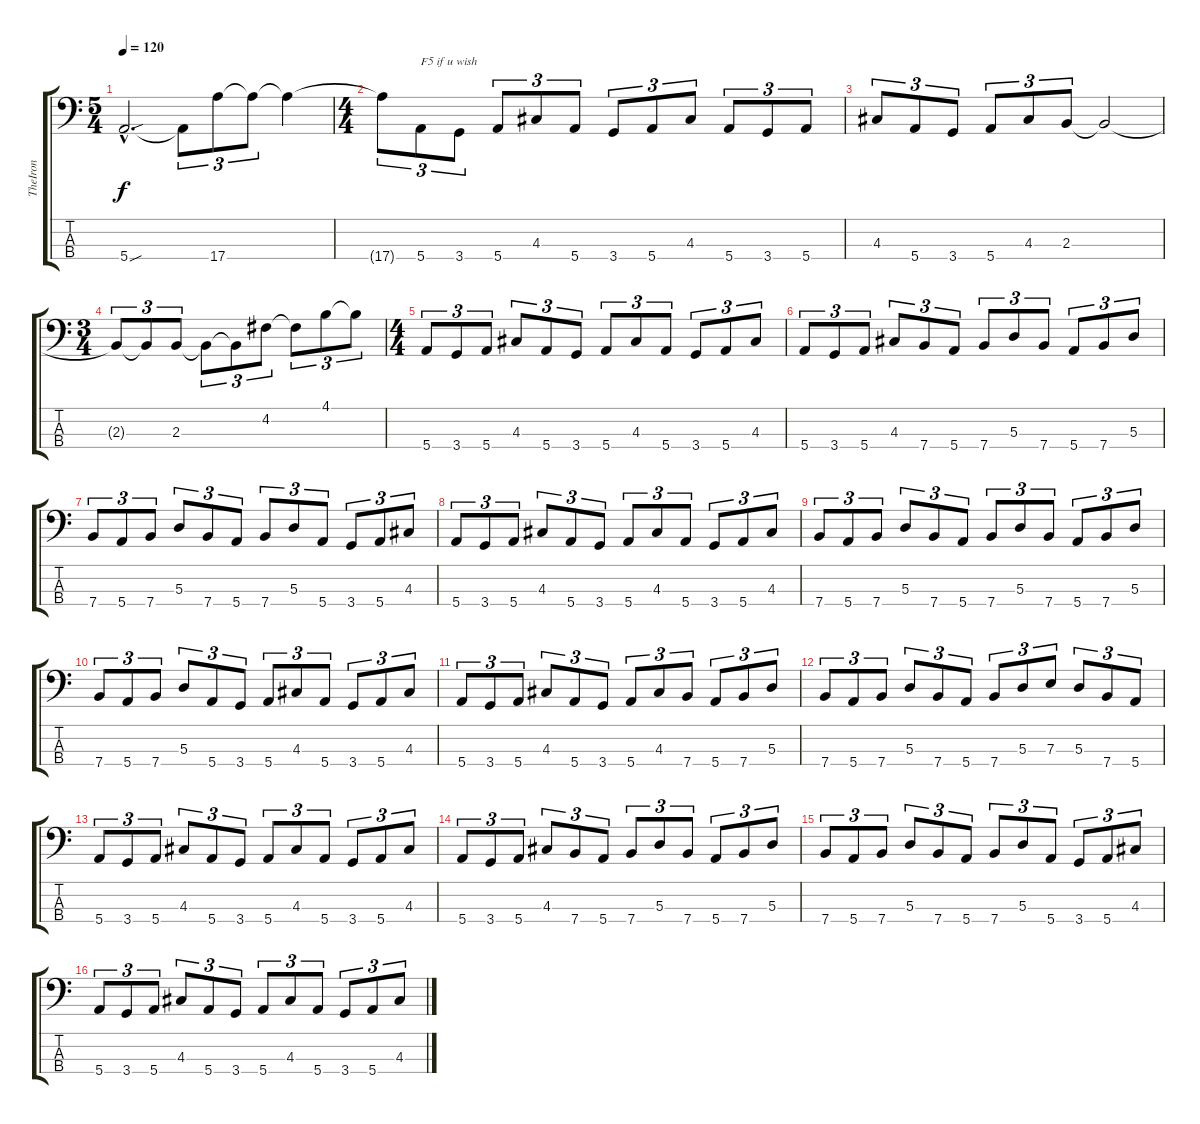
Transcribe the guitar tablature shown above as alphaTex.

\track ("TheIron" "TheIron") {instrument electricbassfinger}
\staff {score tabs}
\tuning (G2 D2 A1 E1) {hide}
\ts (5 4)
\tempo 120
\clef f4
\ks c
5.4{sou hac}.2{d txt "" dy f instrument electricbassfinger} 5.4{t}.8{tu (3 2)} 17.4.8{tu (3 2)} 17.4{t}.8{tu (3 2)} 17.4{t}.4 |
\ts (4 4)
17.4{t}.8{tu (3 2)} 5.4.8{tu (3 2) txt "F5 if u wish"} 3.4.8{tu (3 2)} 5.4.8{tu (3 2)} 4.3.8{tu (3 2)} 5.4.8{tu (3 2)} 3.4.8{tu (3 2)} 5.4.8{tu (3 2)} 4.3.8{tu (3 2)} 5.4.8{tu (3 2)} 3.4.8{tu (3 2)} 5.4.8{tu (3 2)} |
4.3.8{tu (3 2)} 5.4.8{tu (3 2)} 3.4.8{tu (3 2)} 5.4.8{tu (3 2)} 4.3.8{tu (3 2)} 2.3.8{tu (3 2)} 2.3{t}.2 |
\ts (3 4)
2.3{t}.8{tu (3 2)} 2.3{t}.8{tu (3 2)} 2.3.8{tu (3 2)} 2.3{t}.8{tu (3 2)} 2.3{t}.8{tu (3 2)} 4.2.8{tu (3 2)} 4.2{t}.8{tu (3 2)} 4.1.8{tu (3 2)} 4.1{t}.8{tu (3 2)} |
\ts (4 4)
5.4.8{tu (3 2)} 3.4.8{tu (3 2)} 5.4.8{tu (3 2)} 4.3.8{tu (3 2)} 5.4.8{tu (3 2)} 3.4.8{tu (3 2)} 5.4.8{tu (3 2)} 4.3.8{tu (3 2)} 5.4.8{tu (3 2)} 3.4.8{tu (3 2)} 5.4.8{tu (3 2)} 4.3.8{tu (3 2)} |
5.4.8{tu (3 2)} 3.4.8{tu (3 2)} 5.4.8{tu (3 2)} 4.3.8{tu (3 2)} 7.4.8{tu (3 2)} 5.4.8{tu (3 2)} 7.4.8{tu (3 2)} 5.3.8{tu (3 2)} 7.4.8{tu (3 2)} 5.4.8{tu (3 2)} 7.4.8{tu (3 2)} 5.3.8{tu (3 2)} |
7.4.8{tu (3 2)} 5.4.8{tu (3 2)} 7.4.8{tu (3 2)} 5.3.8{tu (3 2)} 7.4.8{tu (3 2)} 5.4.8{tu (3 2)} 7.4.8{tu (3 2)} 5.3.8{tu (3 2)} 5.4.8{tu (3 2)} 3.4.8{tu (3 2)} 5.4.8{tu (3 2)} 4.3.8{tu (3 2)} |
5.4.8{tu (3 2)} 3.4.8{tu (3 2)} 5.4.8{tu (3 2)} 4.3.8{tu (3 2)} 5.4.8{tu (3 2)} 3.4.8{tu (3 2)} 5.4.8{tu (3 2)} 4.3.8{tu (3 2)} 5.4.8{tu (3 2)} 3.4.8{tu (3 2)} 5.4.8{tu (3 2)} 4.3.8{tu (3 2)} |
7.4.8{tu (3 2)} 5.4.8{tu (3 2)} 7.4.8{tu (3 2)} 5.3.8{tu (3 2)} 7.4.8{tu (3 2)} 5.4.8{tu (3 2)} 7.4.8{tu (3 2)} 5.3.8{tu (3 2)} 7.4.8{tu (3 2)} 5.4.8{tu (3 2)} 7.4.8{tu (3 2)} 5.3.8{tu (3 2)} |
7.4.8{tu (3 2)} 5.4.8{tu (3 2)} 7.4.8{tu (3 2)} 5.3.8{tu (3 2)} 5.4.8{tu (3 2)} 3.4.8{tu (3 2)} 5.4.8{tu (3 2)} 4.3.8{tu (3 2)} 5.4.8{tu (3 2)} 3.4.8{tu (3 2)} 5.4.8{tu (3 2)} 4.3.8{tu (3 2)} |
5.4.8{tu (3 2)} 3.4.8{tu (3 2)} 5.4.8{tu (3 2)} 4.3.8{tu (3 2)} 5.4.8{tu (3 2)} 3.4.8{tu (3 2)} 5.4.8{tu (3 2)} 4.3.8{tu (3 2)} 7.4.8{tu (3 2)} 5.4.8{tu (3 2)} 7.4.8{tu (3 2)} 5.3.8{tu (3 2)} |
7.4.8{tu (3 2)} 5.4.8{tu (3 2)} 7.4.8{tu (3 2)} 5.3.8{tu (3 2)} 7.4.8{tu (3 2)} 5.4.8{tu (3 2)} 7.4.8{tu (3 2)} 5.3.8{tu (3 2)} 7.3.8{tu (3 2)} 5.3.8{tu (3 2)} 7.4.8{tu (3 2)} 5.4.8{tu (3 2)} |
5.4.8{tu (3 2)} 3.4.8{tu (3 2)} 5.4.8{tu (3 2)} 4.3.8{tu (3 2)} 5.4.8{tu (3 2)} 3.4.8{tu (3 2)} 5.4.8{tu (3 2)} 4.3.8{tu (3 2)} 5.4.8{tu (3 2)} 3.4.8{tu (3 2)} 5.4.8{tu (3 2)} 4.3.8{tu (3 2)} |
5.4.8{tu (3 2)} 3.4.8{tu (3 2)} 5.4.8{tu (3 2)} 4.3.8{tu (3 2)} 7.4.8{tu (3 2)} 5.4.8{tu (3 2)} 7.4.8{tu (3 2)} 5.3.8{tu (3 2)} 7.4.8{tu (3 2)} 5.4.8{tu (3 2)} 7.4.8{tu (3 2)} 5.3.8{tu (3 2)} |
7.4.8{tu (3 2)} 5.4.8{tu (3 2)} 7.4.8{tu (3 2)} 5.3.8{tu (3 2)} 7.4.8{tu (3 2)} 5.4.8{tu (3 2)} 7.4.8{tu (3 2)} 5.3.8{tu (3 2)} 5.4.8{tu (3 2)} 3.4.8{tu (3 2)} 5.4.8{tu (3 2)} 4.3.8{tu (3 2)} |
5.4.8{tu (3 2)} 3.4.8{tu (3 2)} 5.4.8{tu (3 2)} 4.3.8{tu (3 2)} 5.4.8{tu (3 2)} 3.4.8{tu (3 2)} 5.4.8{tu (3 2)} 4.3.8{tu (3 2)} 5.4.8{tu (3 2)} 3.4.8{tu (3 2)} 5.4.8{tu (3 2)} 4.3.8{tu (3 2)}
